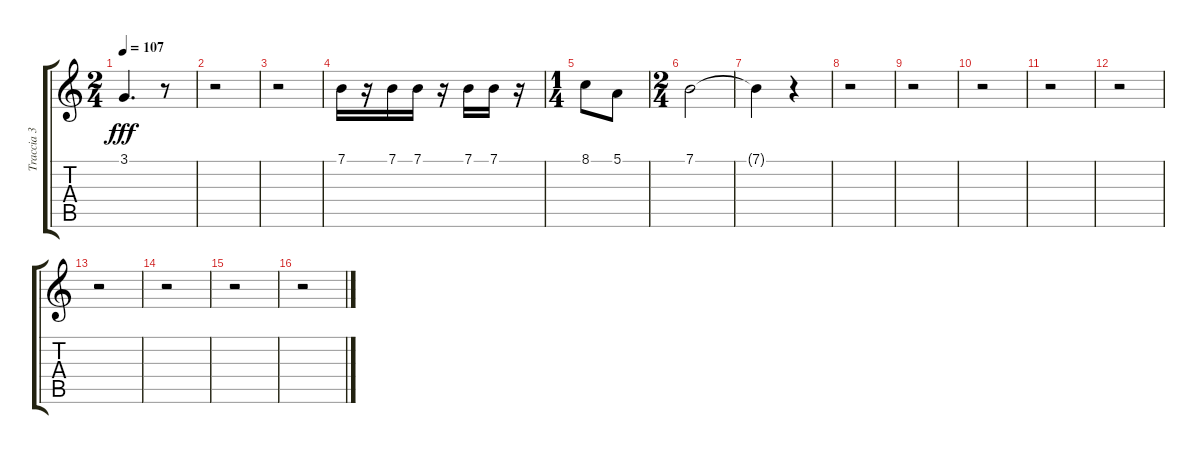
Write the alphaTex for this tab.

\track ("Traccia 3" "Traccia 3") {instrument trumpet}
\staff {score tabs}
\tuning (E4 B3 G3 D3 A2 E2) {hide}
\ts (2 4)
\tempo 107
\clef g2
\ks c
3.1{t}.4{d dy fff} r.8 |
r.2 |
r.2 |
7.1.16 r.16 7.1.16 7.1.16 r.16 7.1.16 7.1.16 r.16 |
\ts (1 4)
8.1.8 5.1.8 |
\ts (2 4)
7.1.2 |
7.1{t}.4 r.4 |
r.2 |
r.2 |
r.2 |
r.2 |
r.2 |
r.2 |
r.2 |
r.2 |
r.2
